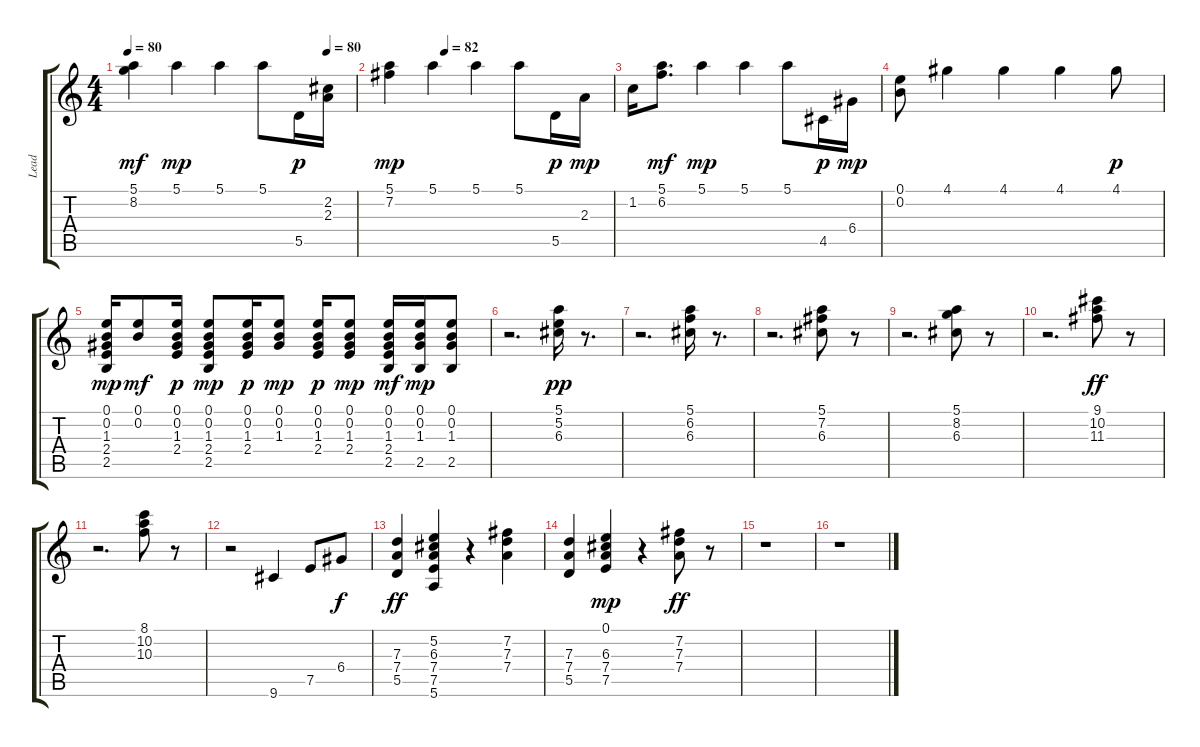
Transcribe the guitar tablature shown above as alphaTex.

\track ("Lead" "Lead") {instrument electricguitarclean}
\staff {score tabs}
\tuning (E4 B3 G3 D3 A2 E2) {hide}
\ts (4 4)
\tempo 80
\tempo (80 0.875)
\clef g2
\ks c
(5.1 8.2).4{dy mf} 5.1.4{dy mp} 5.1.4 5.1.8 5.5.16{dy p} (2.2 2.3).16 |
\tempo (82 0.25)
(5.1 7.2).4{dy mp} 5.1.4 5.1.4 5.1.8 5.5.16{dy p} 2.3.16{dy mp} |
1.2.16 (5.1 6.2).8{d dy mf} 5.1.4{dy mp} 5.1.4 5.1.8 4.5.16{dy p} 6.4.16{dy mp} |
(0.1 0.2).8 4.1.4 4.1.4 4.1.4 4.1.8{dy p} |
(0.1 0.2 1.3 2.4 2.5).16{dy mp} (0.1 0.2).8{dy mf} (0.1 0.2 1.3 2.4).16{dy p} (0.1 0.2 1.3 2.4 2.5).8{dy mp} (0.1 0.2 1.3 2.4).16{dy p} (0.1 0.2 1.3).8{dy mp} (0.1 0.2 1.3 2.4).16{dy p} (0.1 0.2 1.3 2.4).8{dy mp} (0.1 0.2 1.3 2.4 2.5).16{dy mf} (0.1 0.2 1.3 2.5).16{dy mp} (0.1 0.2 1.3 2.5).8 |
r.2{d} (5.1 5.2 6.3).16{dy pp} r.8{d} |
r.2{d} (5.1 6.2 6.3).16 r.8{d} |
r.2{d} (5.1 7.2 6.3).8 r.8 |
r.2{d} (5.1 8.2 6.3).8 r.8 |
r.2{d} (9.1 10.2 11.3).8{dy ff} r.8 |
r.2{d} (8.1 10.2 10.3).8 r.8 |
r.2 9.6.4 7.5.8 6.4.8{dy f} |
(7.3 7.4 5.5).4{dy ff} (5.2 6.3 7.4 7.5 5.6).4 r.4 (7.2 7.3 7.4).4 |
(7.3 7.4 5.5).4 (0.1 6.3 7.4 7.5).4{dy mp} r.4 (7.2 7.3 7.4).8{dy ff} r.8 |
r.1 |
r.1
